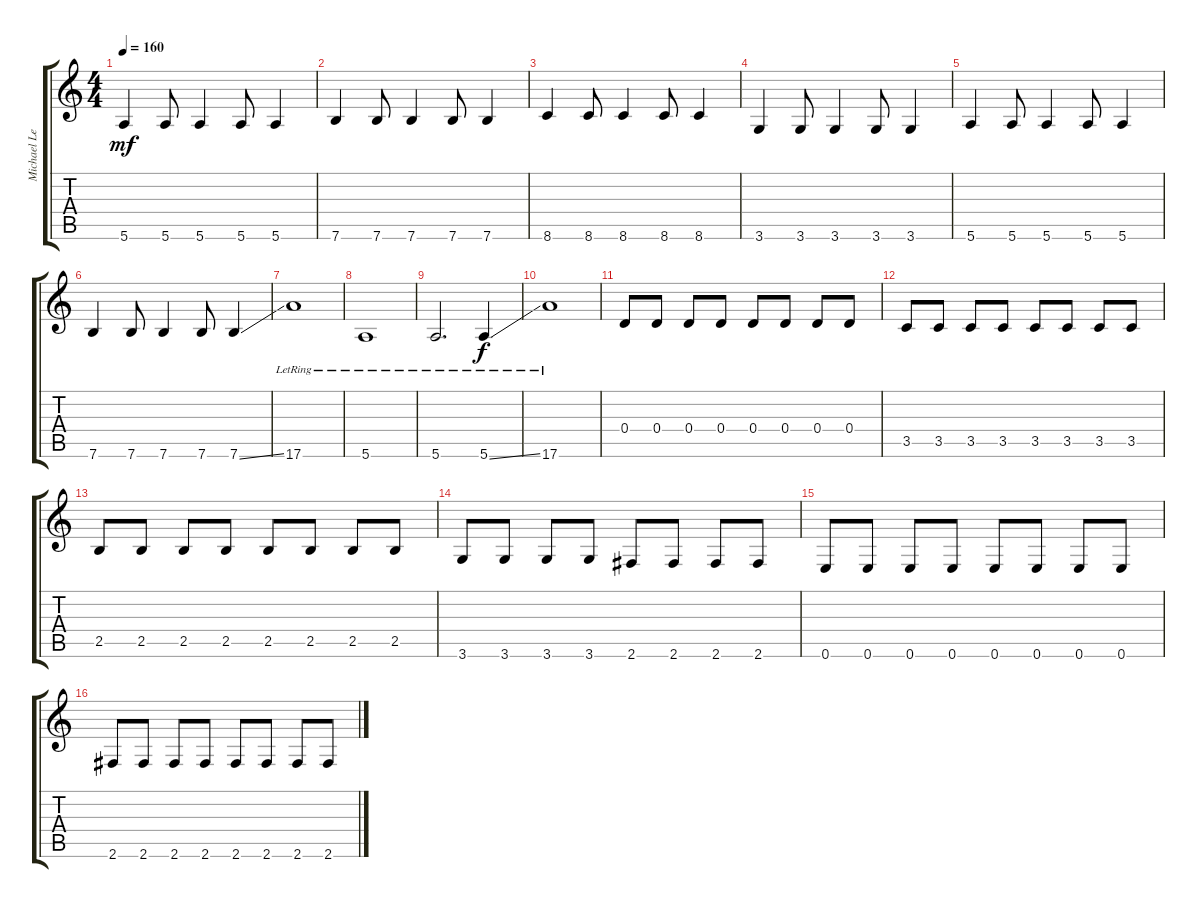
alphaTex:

\track ("Michael Levine - Bass" "Michael Le") {instrument electricbassfinger}
\staff {score tabs}
\tuning (E4 B3 G3 D3 A2 E2) {hide}
\ts (4 4)
\tempo 160
\clef g2
\ks c
5.6.4{dy mf} 5.6.8 5.6.4 5.6.8 5.6.4 |
7.6.4 7.6.8 7.6.4 7.6.8 7.6.4 |
8.6.4 8.6.8 8.6.4 8.6.8 8.6.4 |
3.6.4 3.6.8 3.6.4 3.6.8 3.6.4 |
5.6.4 5.6.8 5.6.4 5.6.8 5.6.4 |
7.6.4 7.6.8 7.6.4 7.6.8 7.6{ss}.4 |
17.6{lr}.1 |
5.6{lr}.1 |
5.6{lr}.2{d} 5.6{ss lr}.4{dy f} |
17.6{lr}.1 |
0.4.8 0.4.8 0.4.8 0.4.8 0.4.8 0.4.8 0.4.8 0.4.8 |
3.5.8 3.5.8 3.5.8 3.5.8 3.5.8 3.5.8 3.5.8 3.5.8 |
2.5.8 2.5.8 2.5.8 2.5.8 2.5.8 2.5.8 2.5.8 2.5.8 |
3.6.8 3.6.8 3.6.8 3.6.8 2.6.8 2.6.8 2.6.8 2.6.8 |
0.6.8 0.6.8 0.6.8 0.6.8 0.6.8 0.6.8 0.6.8 0.6.8 |
2.6.8 2.6.8 2.6.8 2.6.8 2.6.8 2.6.8 2.6.8 2.6.8
